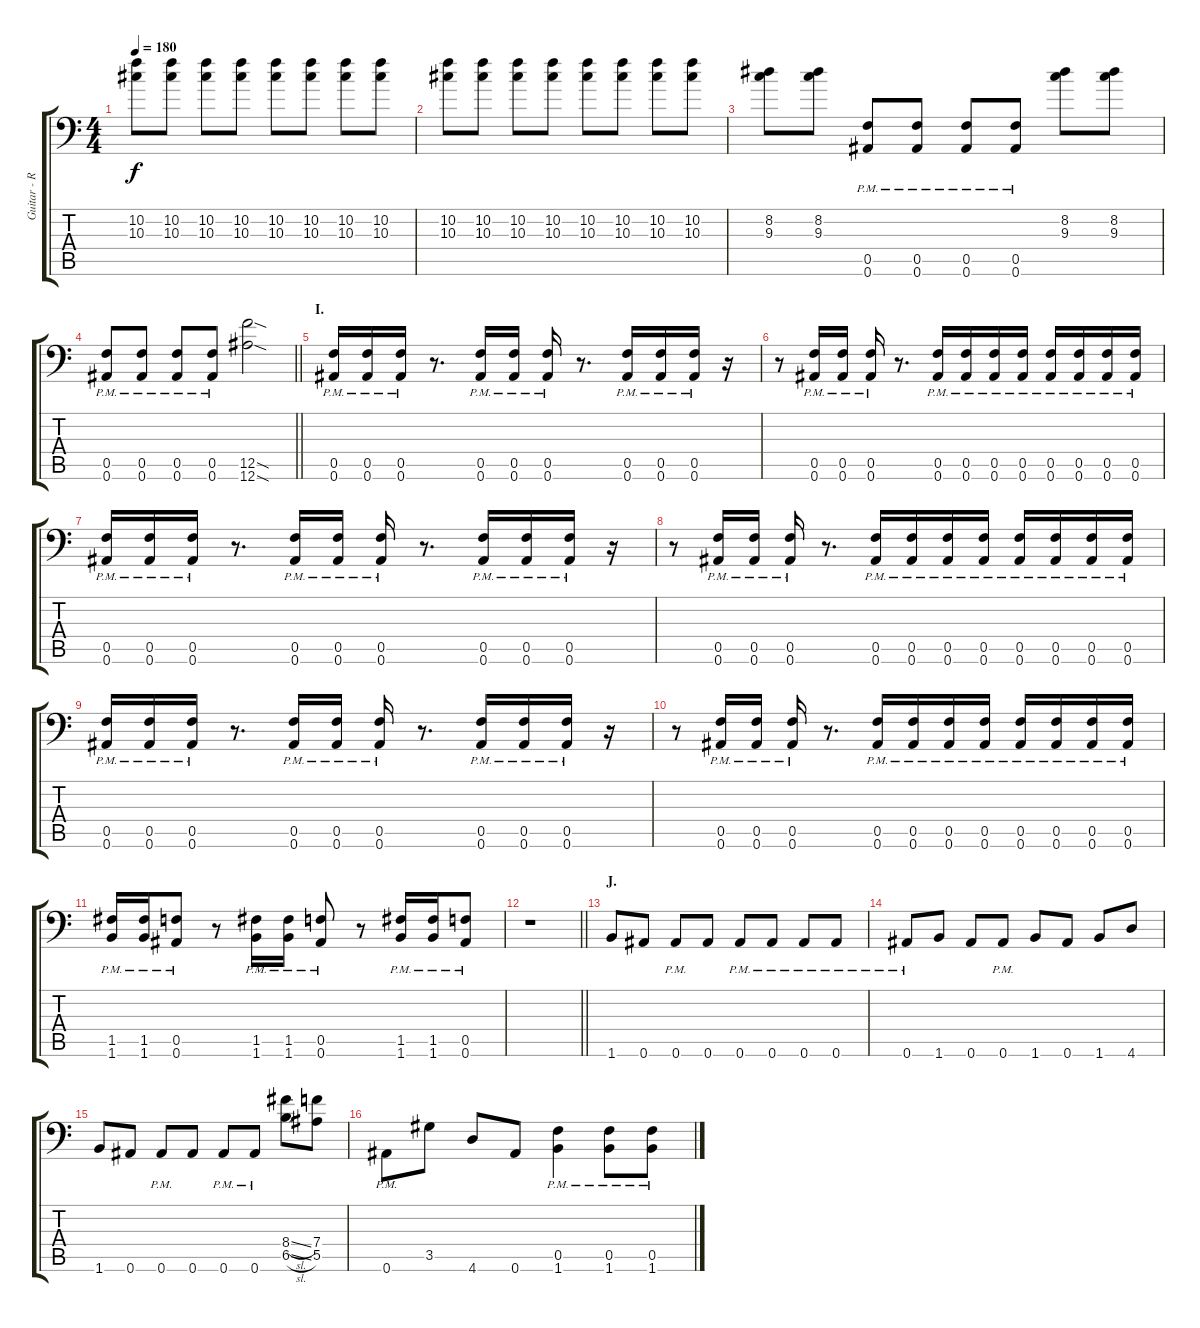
\track ("Guitar - Right" "Guitar - R") {instrument distortionguitar}
\staff {score tabs}
\tuning (C4 G3 Eb3 Bb2 F2 Bb1) {hide}
\ts (4 4)
\tempo 180
\clef f4
\ks c
(10.2 10.3).8{dy f} (10.2 10.3).8 (10.2 10.3).8 (10.2 10.3).8 (10.2 10.3).8 (10.2 10.3).8 (10.2 10.3).8 (10.2 10.3).8 |
(10.2 10.3).8 (10.2 10.3).8 (10.2 10.3).8 (10.2 10.3).8 (10.2 10.3).8 (10.2 10.3).8 (10.2 10.3).8 (10.2 10.3).8 |
(8.2 9.3).8 (8.2 9.3).8 (0.5{pm} 0.6{pm}).8 (0.5{pm} 0.6{pm}).8 (0.5{pm} 0.6{pm}).8 (0.5{pm} 0.6{pm}).8 (8.2 9.3).8 (8.2 9.3).8 |
\barLineRight lightlight
(0.5{pm} 0.6{pm}).8 (0.5{pm} 0.6{pm}).8 (0.5{pm} 0.6{pm}).8 (0.5{pm} 0.6{pm}).8 (12.5{sod} 12.6{sod}).2 |
\section ("" "I.")
(0.5{pm} 0.6{pm}).16 (0.5{pm} 0.6{pm}).16 (0.5{pm} 0.6{pm}).16 r.8{d} (0.5{pm} 0.6{pm}).16 (0.5{pm} 0.6{pm}).16 (0.5{pm} 0.6{pm}).16 r.8{d} (0.5{pm} 0.6{pm}).16 (0.5{pm} 0.6{pm}).16 (0.5{pm} 0.6{pm}).16 r.16 |
r.8 (0.5{pm} 0.6{pm}).16 (0.5{pm} 0.6{pm}).16 (0.5{pm} 0.6{pm}).16 r.8{d} (0.5{pm} 0.6{pm}).16 (0.5{pm} 0.6{pm}).16 (0.5{pm} 0.6{pm}).16 (0.5{pm} 0.6{pm}).16 (0.5{pm} 0.6{pm}).16 (0.5{pm} 0.6{pm}).16 (0.5{pm} 0.6{pm}).16 (0.5{pm} 0.6{pm}).16 |
(0.5{pm} 0.6{pm}).16 (0.5{pm} 0.6{pm}).16 (0.5{pm} 0.6{pm}).16 r.8{d} (0.5{pm} 0.6{pm}).16 (0.5{pm} 0.6{pm}).16 (0.5{pm} 0.6{pm}).16 r.8{d} (0.5{pm} 0.6{pm}).16 (0.5{pm} 0.6{pm}).16 (0.5{pm} 0.6{pm}).16 r.16 |
r.8 (0.5{pm} 0.6{pm}).16 (0.5{pm} 0.6{pm}).16 (0.5{pm} 0.6{pm}).16 r.8{d} (0.5{pm} 0.6{pm}).16 (0.5{pm} 0.6{pm}).16 (0.5{pm} 0.6{pm}).16 (0.5{pm} 0.6{pm}).16 (0.5{pm} 0.6{pm}).16 (0.5{pm} 0.6{pm}).16 (0.5{pm} 0.6{pm}).16 (0.5{pm} 0.6{pm}).16 |
(0.5{pm} 0.6{pm}).16 (0.5{pm} 0.6{pm}).16 (0.5{pm} 0.6{pm}).16 r.8{d} (0.5{pm} 0.6{pm}).16 (0.5{pm} 0.6{pm}).16 (0.5{pm} 0.6{pm}).16 r.8{d} (0.5{pm} 0.6{pm}).16 (0.5{pm} 0.6{pm}).16 (0.5{pm} 0.6{pm}).16 r.16 |
r.8 (0.5{pm} 0.6{pm}).16 (0.5{pm} 0.6{pm}).16 (0.5{pm} 0.6{pm}).16 r.8{d} (0.5{pm} 0.6{pm}).16 (0.5{pm} 0.6{pm}).16 (0.5{pm} 0.6{pm}).16 (0.5{pm} 0.6{pm}).16 (0.5{pm} 0.6{pm}).16 (0.5{pm} 0.6{pm}).16 (0.5{pm} 0.6{pm}).16 (0.5{pm} 0.6{pm}).16 |
(1.5{pm} 1.6{pm}).16 (1.5{pm} 1.6{pm}).16 (0.5{pm} 0.6{pm}).8 r.8 (1.5{pm} 1.6{pm}).16 (1.5{pm} 1.6{pm}).16 (0.5{pm} 0.6{pm}).8 r.8 (1.5{pm} 1.6{pm}).16 (1.5{pm} 1.6{pm}).16 (0.5{pm} 0.6{pm}).8 |
\barLineRight lightlight
r.1 |
\section ("" "J.")
1.6.8 0.6.8 0.6{pm}.8 0.6.8 0.6{pm}.8 0.6{pm}.8 0.6{pm}.8 0.6{pm}.8 |
0.6{pm}.8 1.6.8 0.6.8 0.6{pm}.8 1.6.8 0.6.8 1.6.8 4.6.8 |
1.6.8 0.6.8 0.6{pm}.8 0.6.8 0.6{pm}.8 0.6{pm}.8 (8.4{sl} 6.5{sl}).8 (7.4 5.5).8 |
0.6{pm}.8 3.5.8 4.6.8 0.6.8 (0.5{pm} 1.6{pm}).4 (0.5{pm} 1.6{pm}).8 (0.5{pm} 1.6{pm}).8
